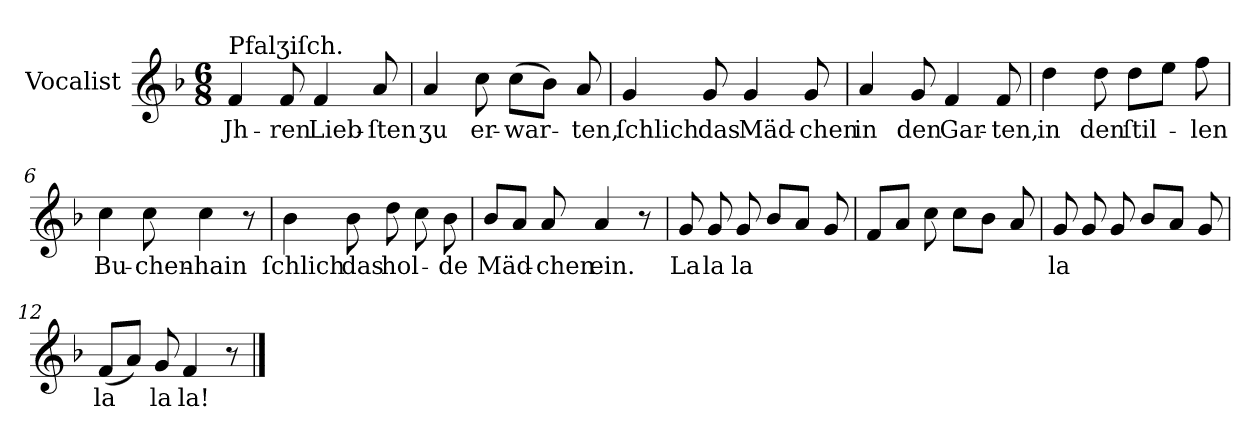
**kern	**text
*part1	*part1
*staff1	*staff1
*I"Vocalist	*
*k[b-]	*
*F:	*
*M6/8	*
=1	=1
!LO:TX:a:t=Pfalʒiſch.	!
4f	Jh-
8f	-ren
4f	Lieb-
8a	-ſten
=2	=2
4a	ʒu
8cc	er-
(8ccL	-war-
8b-J)	.
8a	-ten,
=3	=3
4g	ſchlich
8g	das
4g	Mäd-
8g	-chen
=4	=4
4a	in
8g	den
4f	Gar-
8f	-ten,
=5	=5
4dd	in
8dd	den
8ddL	ſtil-
8eeJ	.
8ff	-len
=6	=6
4cc	Bu-
8cc	-chen-
4cc	-hain
8r	.
=7	=7
4b-	ſchlich
8b-	das
8dd	hol-
8cc	.
8b-	-de
=8	=8
8b-L	Mäd-
8aJ	.
8a	-chen
4a	ein.
8r	.
=9	=9
8g	La
8g	la
8g	la
8b-L	.
8aJ	.
8g	.
=10	=10
8fL	.
8aJ	.
8cc	.
8ccL	.
8b-J	.
8a	.
=11	=11
8g	la
8g	.
8g	.
8b-L	.
8aJ	.
8g	.
=12	=12
(8fL	la
8aJ)	.
8g	la
4f	la!
8r	.
==	==
*-	*-
